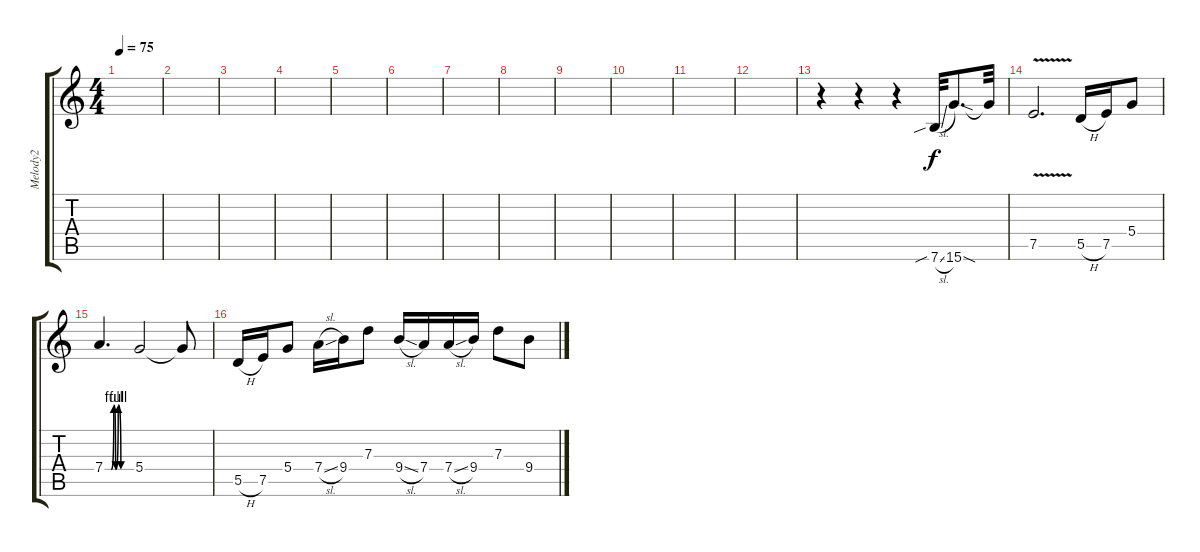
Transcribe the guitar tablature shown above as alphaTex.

\track ("Melody2" "Melody2") {instrument distortionguitar}
\staff {score tabs}
\tuning (E4 B3 G3 D3 A2 E2) {hide}
\ts (4 4)
\tempo 75
\clef g2
\ks c
|
|
|
|
|
|
|
|
|
|
|
|
r.4 r.4 r.4 7.6{sib sl}.32 15.6{sod}.8{d} 15.6{t}.32 |
7.5{v}.2{d} 5.5{h}.16 7.5.16 5.4.8 |
7.4{be (custom 0 0 14 0 20 4 24 0 30 4 36 0 60 0)}.4{d} 5.4.2 5.4{t}.8 |
5.5{h}.16 7.5.16 5.4.8 7.4{sl}.16 9.4.16 7.3.8 9.4{sl}.16 7.4.16 7.4{sl}.16 9.4.16 7.3.8 9.4.8
